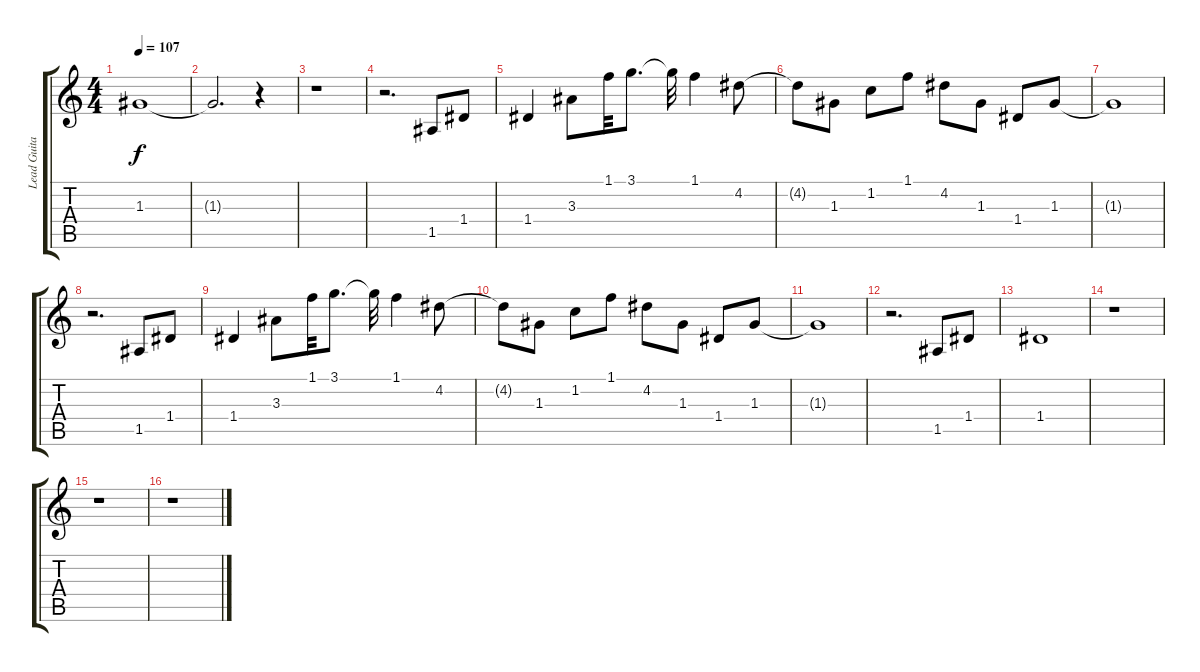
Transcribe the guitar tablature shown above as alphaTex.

\track ("Lead Guitar" "Lead Guita") {instrument distortionguitar}
\staff {score tabs}
\tuning (E4 B3 G3 D3 A2 E2) {hide}
\ts (4 4)
\tempo 107
\clef g2
\ks c
1.3{t}.1{dy f} |
1.3{t}.2{d} r.4 |
r.1 |
r.2{d} 1.5.8 1.4.8 |
1.4.4 3.3.8{volume 8} 1.1.32 3.1.8{d} 3.1{t}.32 1.1.4 4.2.8 |
4.2{t}.8 1.3.8 1.2.8 1.1.8 4.2.8 1.3.8 1.4.8{volume 10} 1.3.8 |
1.3{t}.1 |
r.2{d} 1.5.8 1.4.8 |
1.4.4 3.3.8{volume 8} 1.1.32 3.1.8{d} 3.1{t}.32 1.1.4 4.2.8 |
4.2{t}.8 1.3.8 1.2.8 1.1.8 4.2.8 1.3.8 1.4.8{volume 10} 1.3.8 |
1.3{t}.1 |
r.2{d} 1.5.8 1.4.8 |
1.4.1 |
r.1 |
r.1 |
r.1
